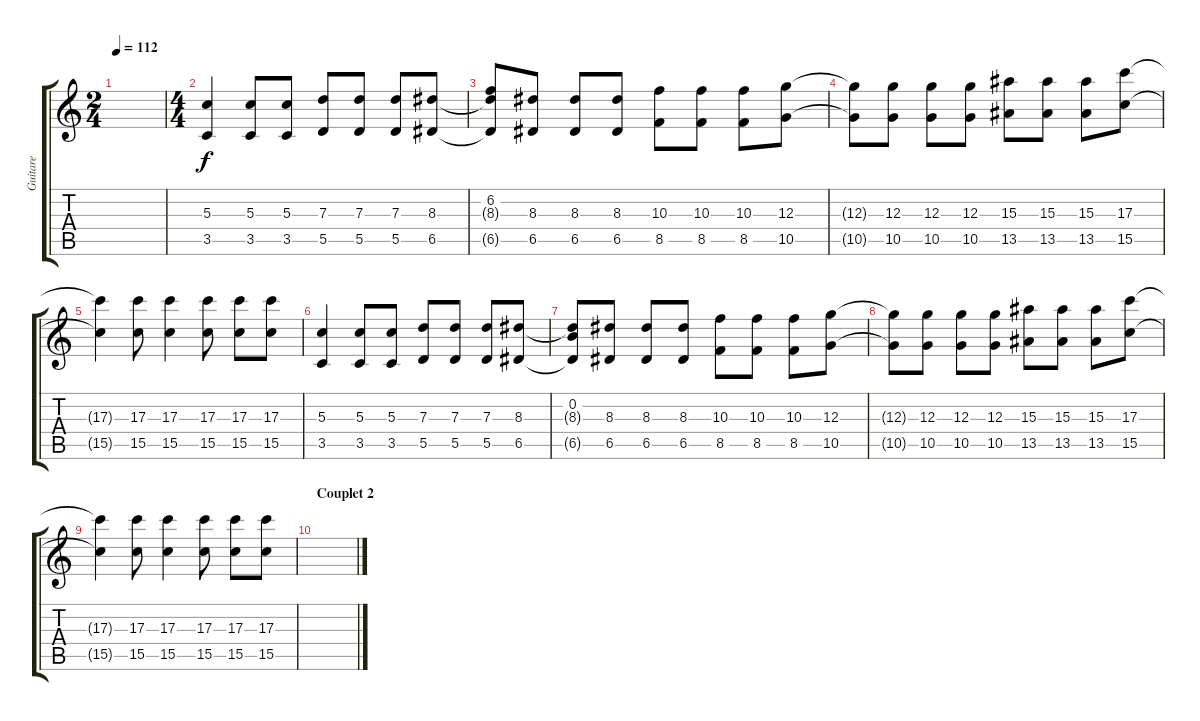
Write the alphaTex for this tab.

\track ("Guitare" "Guitare") {instrument electricguitarmuted}
\staff {score tabs}
\tuning (E4 B3 G3 D3 A2 E2) {hide}
\ts (2 4)
\tempo 112
\clef g2
\ks c
|
\ts (4 4)
(5.3 3.5).4 (5.3 3.5).8 (5.3 3.5).8 (7.3 5.5).8 (7.3 5.5).8 (7.3 5.5).8 (8.3 6.5).8 |
(6.2{t} 8.3{t} 6.5{t}).8 (8.3 6.5).8 (8.3 6.5).8 (8.3 6.5).8 (10.3 8.5).8 (10.3 8.5).8 (10.3 8.5).8 (12.3 10.5).8 |
(12.3{t} 10.5{t}).8 (12.3 10.5).8 (12.3 10.5).8 (12.3 10.5).8 (15.3 13.5).8 (15.3 13.5).8 (15.3 13.5).8 (17.3 15.5).8 |
(17.3{t} 15.5{t}).4 (17.3 15.5).8 (17.3 15.5).4 (17.3 15.5).8 (17.3 15.5).8 (17.3 15.5).8 |
(5.3 3.5).4 (5.3 3.5).8 (5.3 3.5).8 (7.3 5.5).8 (7.3 5.5).8 (7.3 5.5).8 (8.3 6.5).8 |
(0.2 8.3{t} 6.5{t}).8 (8.3 6.5).8 (8.3 6.5).8 (8.3 6.5).8 (10.3 8.5).8 (10.3 8.5).8 (10.3 8.5).8 (12.3 10.5).8 |
(12.3{t} 10.5{t}).8 (12.3 10.5).8 (12.3 10.5).8 (12.3 10.5).8 (15.3 13.5).8 (15.3 13.5).8 (15.3 13.5).8 (17.3 15.5).8 |
(17.3{t} 15.5{t}).4 (17.3 15.5).8 (17.3 15.5).4 (17.3 15.5).8 (17.3 15.5).8 (17.3 15.5).8 |
\section ("" "Couplet 2")
